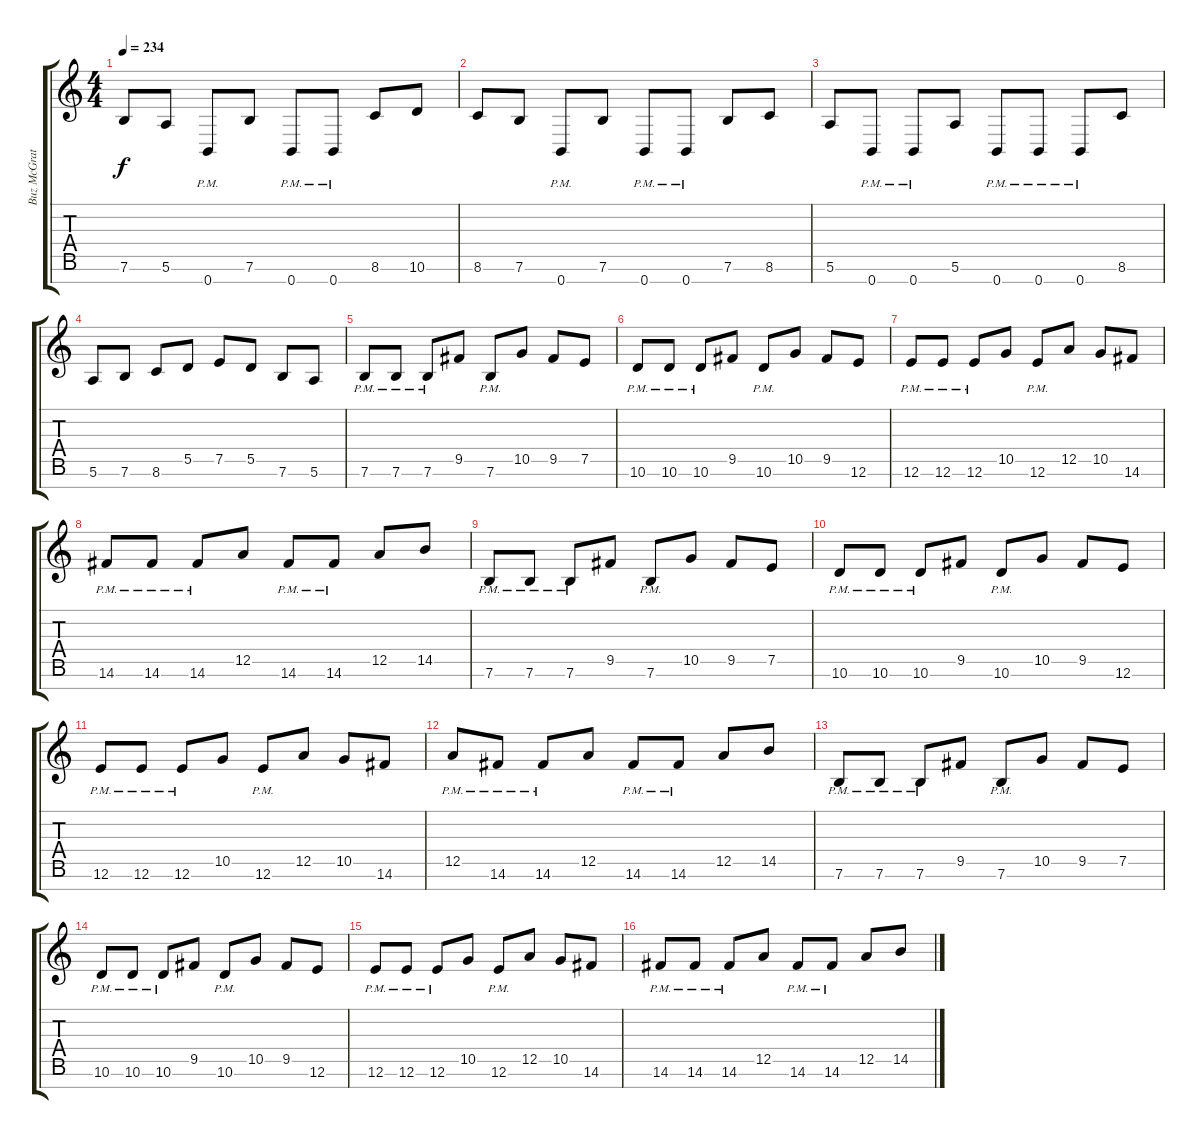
\track ("Buz McGrath (Guitar)" "Buz McGrat") {instrument distortionguitar}
\staff {score tabs}
\tuning (E4 B3 G3 D3 A2 E2 B1) {hide}
\ts (4 4)
\tempo 234
\clef g2
\ks c
7.6.8{dy f} 5.6.8 0.7{pm}.8 7.6.8 0.7{pm}.8 0.7{pm}.8 8.6.8 10.6.8 |
8.6.8 7.6.8 0.7{pm}.8 7.6.8 0.7{pm}.8 0.7{pm}.8 7.6.8 8.6.8 |
5.6.8 0.7{pm}.8 0.7{pm}.8 5.6.8 0.7{pm}.8 0.7{pm}.8 0.7{pm}.8 8.6.8 |
5.6.8 7.6.8 8.6.8 5.5.8 7.5.8 5.5.8 7.6.8 5.6.8 |
7.6{pm}.8 7.6{pm}.8 7.6{pm}.8 9.5.8 7.6{pm}.8 10.5.8 9.5.8 7.5.8 |
10.6{pm}.8 10.6{pm}.8 10.6{pm}.8 9.5.8 10.6{pm}.8 10.5.8 9.5.8 12.6.8 |
12.6{pm}.8 12.6{pm}.8 12.6{pm}.8 10.5.8 12.6{pm}.8 12.5.8 10.5.8 14.6.8 |
14.6{pm}.8 14.6{pm}.8 14.6{pm}.8 12.5.8 14.6{pm}.8 14.6{pm}.8 12.5.8 14.5.8 |
7.6{pm}.8 7.6{pm}.8 7.6{pm}.8 9.5.8 7.6{pm}.8 10.5.8 9.5.8 7.5.8 |
10.6{pm}.8 10.6{pm}.8 10.6{pm}.8 9.5.8 10.6{pm}.8 10.5.8 9.5.8 12.6.8 |
12.6{pm}.8 12.6{pm}.8 12.6{pm}.8 10.5.8 12.6{pm}.8 12.5.8 10.5.8 14.6.8 |
12.5{pm}.8 14.6{pm}.8 14.6{pm}.8 12.5.8 14.6{pm}.8 14.6{pm}.8 12.5.8 14.5.8 |
7.6{pm}.8 7.6{pm}.8 7.6{pm}.8 9.5.8 7.6{pm}.8 10.5.8 9.5.8 7.5.8 |
10.6{pm}.8 10.6{pm}.8 10.6{pm}.8 9.5.8 10.6{pm}.8 10.5.8 9.5.8 12.6.8 |
12.6{pm}.8 12.6{pm}.8 12.6{pm}.8 10.5.8 12.6{pm}.8 12.5.8 10.5.8 14.6.8 |
14.6{pm}.8 14.6{pm}.8 14.6{pm}.8 12.5.8 14.6{pm}.8 14.6{pm}.8 12.5.8 14.5.8
